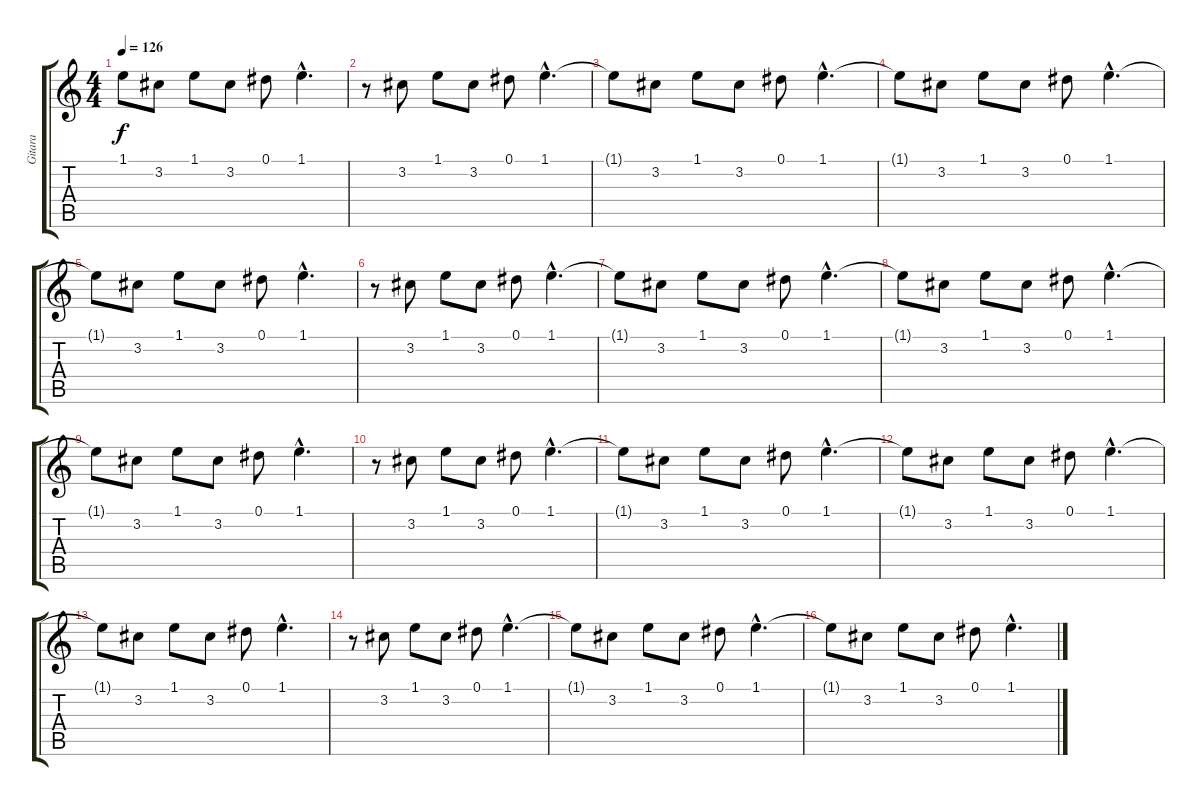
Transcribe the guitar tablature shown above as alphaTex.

\track ("Gitara" "Gitara") {instrument acousticguitarsteel}
\staff {score tabs}
\tuning (Eb4 Bb3 Gb3 Db3 Ab2 Eb2) {hide}
\ts (4 4)
\tempo 126
\clef g2
\ks c
1.1{t}.8{dy f instrument electricguitarjazz} 3.2.8 1.1.8 3.2.8 0.1.8 1.1{hac}.4{d} |
r.8{volume 9 instrument electricguitarjazz} 3.2.8 1.1.8 3.2.8 0.1.8 1.1{hac}.4{d} |
1.1{t}.8{instrument electricguitarjazz} 3.2.8 1.1.8 3.2.8 0.1.8 1.1{hac}.4{d} |
1.1{t}.8{instrument electricguitarjazz} 3.2.8 1.1.8 3.2.8 0.1.8 1.1{hac}.4{d} |
1.1{t}.8{instrument electricguitarjazz} 3.2.8 1.1.8 3.2.8 0.1.8 1.1{hac}.4{d} |
r.8{volume 9 instrument electricguitarjazz} 3.2.8 1.1.8 3.2.8 0.1.8 1.1{hac}.4{d} |
1.1{t}.8{instrument electricguitarjazz} 3.2.8 1.1.8 3.2.8 0.1.8 1.1{hac}.4{d} |
1.1{t}.8{instrument electricguitarjazz} 3.2.8 1.1.8 3.2.8 0.1.8 1.1{hac}.4{d} |
1.1{t}.8{instrument electricguitarjazz} 3.2.8 1.1.8 3.2.8 0.1.8 1.1{hac}.4{d} |
r.8{volume 9 instrument electricguitarjazz} 3.2.8 1.1.8 3.2.8 0.1.8 1.1{hac}.4{d} |
1.1{t}.8{instrument electricguitarjazz} 3.2.8 1.1.8 3.2.8 0.1.8 1.1{hac}.4{d} |
1.1{t}.8{instrument electricguitarjazz} 3.2.8 1.1.8 3.2.8 0.1.8 1.1{hac}.4{d} |
1.1{t}.8{instrument electricguitarjazz} 3.2.8 1.1.8 3.2.8 0.1.8 1.1{hac}.4{d} |
r.8{volume 9 instrument electricguitarjazz} 3.2.8 1.1.8 3.2.8 0.1.8 1.1{hac}.4{d} |
1.1{t}.8{instrument electricguitarjazz} 3.2.8 1.1.8 3.2.8 0.1.8 1.1{hac}.4{d} |
1.1{t}.8{instrument electricguitarjazz} 3.2.8 1.1.8 3.2.8 0.1.8 1.1{hac}.4{d}
